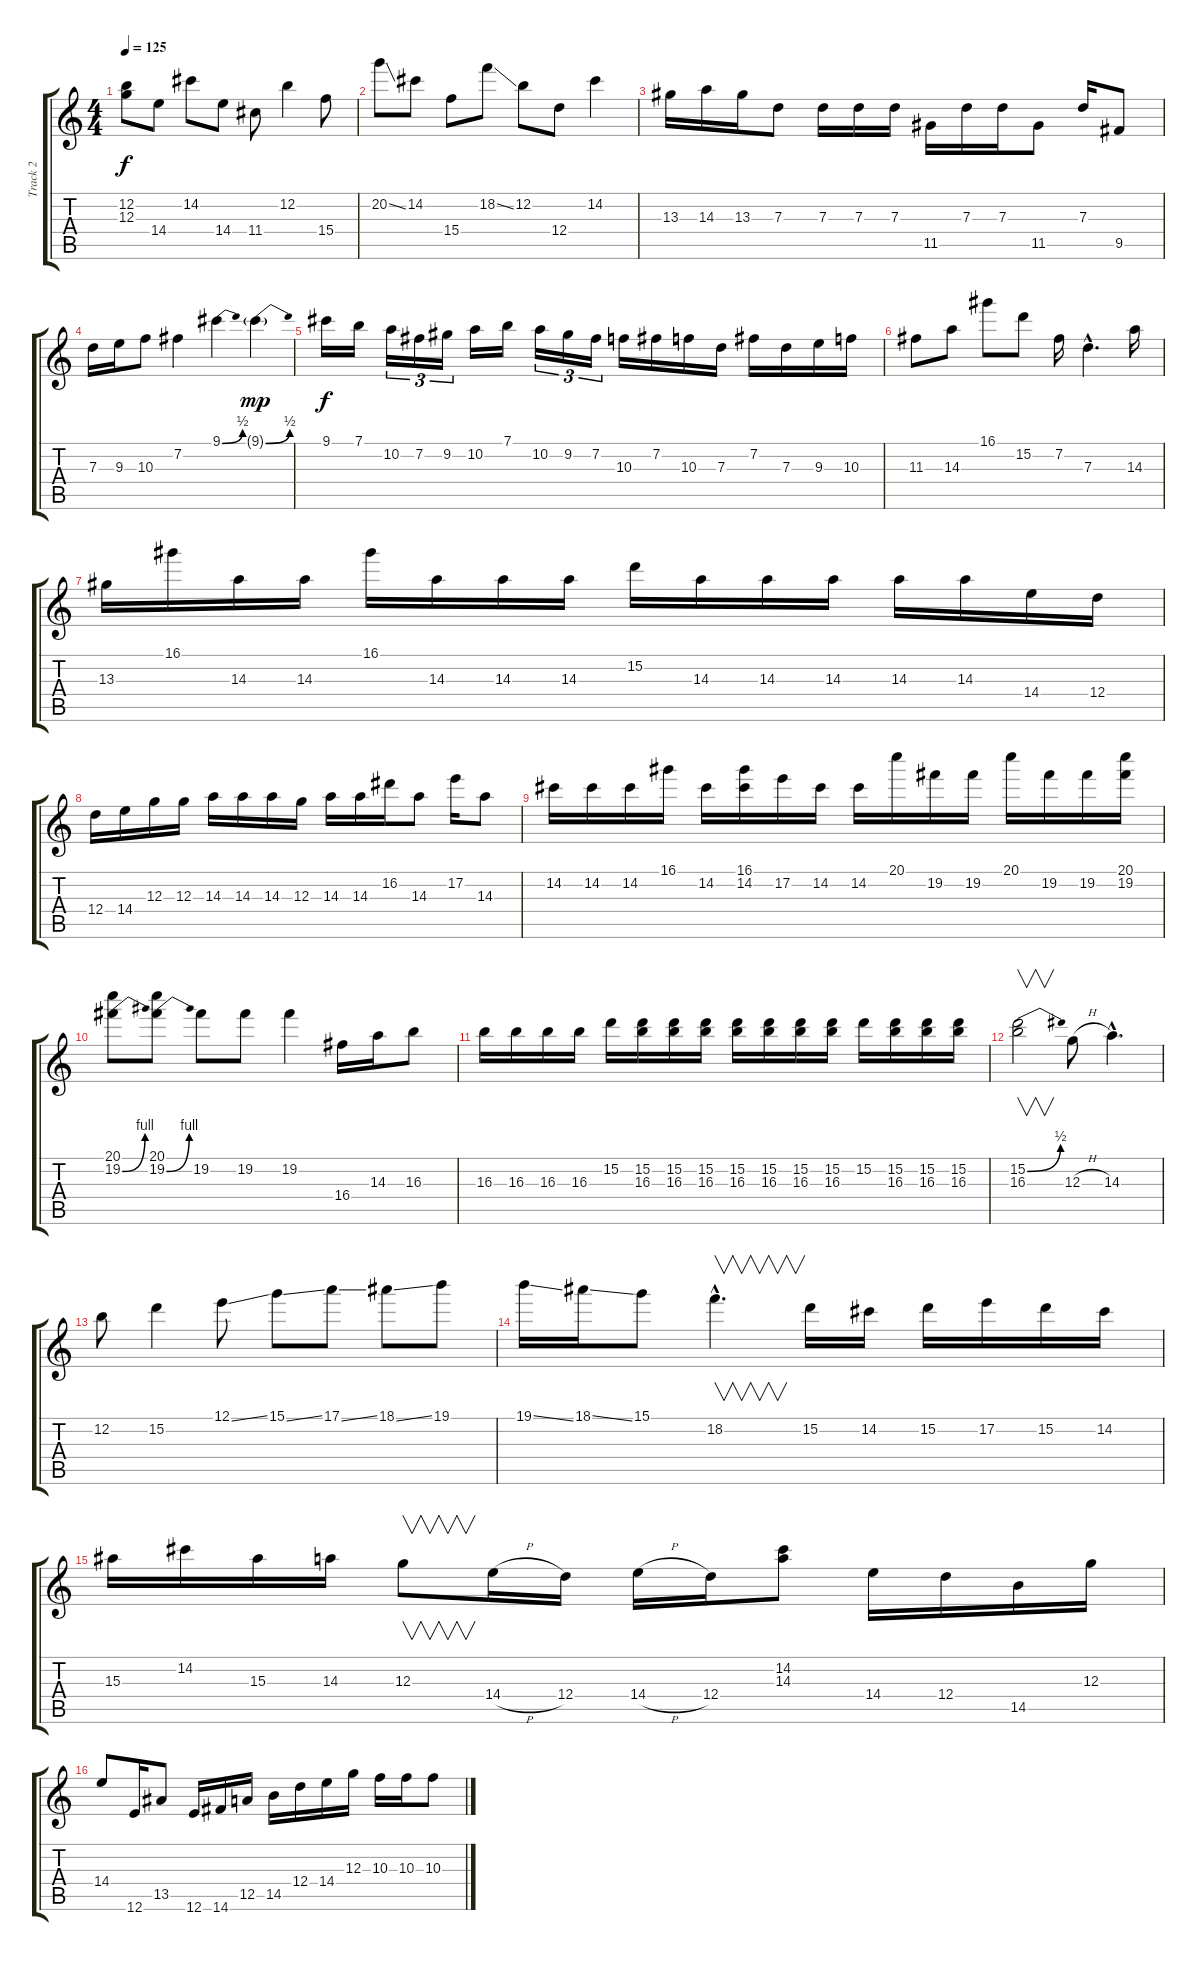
\track ("Track 2" "Track 2") {instrument distortionguitar}
\staff {score tabs}
\tuning (E4 B3 G3 D3 A2 E2) {hide}
\ts (4 4)
\tempo 125
\clef g2
\ks c
(12.2 12.3).8{dy f} 14.4.8 14.2.8 14.4.8 11.4.8 12.2.4 15.4.8 |
20.2{ss}.8 14.2.8 15.4.8 18.2{ss}.8 12.2.8 12.4.8 14.2.4 |
13.3.16 14.3.16 13.3.16 7.3.8 7.3.16 7.3.16 7.3.16 11.5.16 7.3.16 7.3.16 11.5.8 7.3.16 9.5.8 |
7.3.16 9.3.16 10.3.8 7.2.4 9.1{be (bend 0 0 60 2)}.4 9.1{be (bend 0 0 60 2) g}.4{dy mp} |
9.1.16{dy f} 7.1.16 10.2.16{tu (3 2)} 7.2.16{tu (3 2)} 9.2.16{tu (3 2)} 10.2.16 7.1.16 10.2.16{tu (3 2)} 9.2.16{tu (3 2)} 7.2.16{tu (3 2)} 10.3.16 7.2.16 10.3.16 7.3.16 7.2.16 7.3.16 9.3.16 10.3.16 |
11.3.8 14.3.8 16.1.8 15.2.8 7.2.16 7.3{hac}.4{d} 14.3.16 |
13.3.16 16.1.16 14.3.16 14.3.16 16.1.16 14.3.16 14.3.16 14.3.16 15.2.16 14.3.16 14.3.16 14.3.16 14.3.16 14.3.16 14.4.16 12.4.16 |
12.4.16 14.4.16 12.3.16 12.3.16 14.3.16 14.3.16 14.3.16 12.3.16 14.3.16 14.3.16 16.2.16 14.3.8 17.2.16 14.3.8 |
14.2.16 14.2.16 14.2.16 16.1.16 14.2.16 (16.1 14.2).16 17.2.16 14.2.16 14.2.16 20.1.16 19.2.16 19.2.16 20.1.16 19.2.16 19.2.16 (20.1 19.2).16 |
(20.1 19.2{be (bend 0 0 60 4)}).8 (20.1 19.2{be (bend 0 0 60 4)}).8 19.2.8 19.2.8 19.2.4 16.4.16 14.3.16 16.3.8 |
16.3.16 16.3.16 16.3.16 16.3.16 15.2.16 (15.2 16.3).16 (15.2 16.3).16 (15.2 16.3).16 (15.2 16.3).16 (15.2 16.3).16 (15.2 16.3).16 (15.2 16.3).16 15.2.16 (15.2 16.3).16 (15.2 16.3).16 (15.2 16.3).16 |
(15.2{be (bend 0 0 60 2)} 16.3).2{v} 12.3{h}.8 14.3{hac}.4{d} |
12.2.8 15.2.4 12.1{ss}.8 15.1{ss}.8 17.1{ss}.8 18.1{ss}.8 19.1.8 |
19.1{ss}.16 18.1{ss}.16 15.1.8 18.2{hac}.4{v d} 15.2.16 14.2.16 15.2.16 17.2.16 15.2.16 14.2.16 |
15.3.16 14.2.16 15.3.16 14.3.16 12.3.8{v} 14.4{h}.16 12.4.16 14.4{h}.16 12.4.16 (14.2 14.3).8 14.4.16 12.4.16 14.5.16 12.3.16 |
14.4.8 12.6.16 13.5.8 12.6.16 14.6.16 12.5.16 14.5.16 12.4.16 14.4.16 12.3.16 10.3.16 10.3.16 10.3.8
